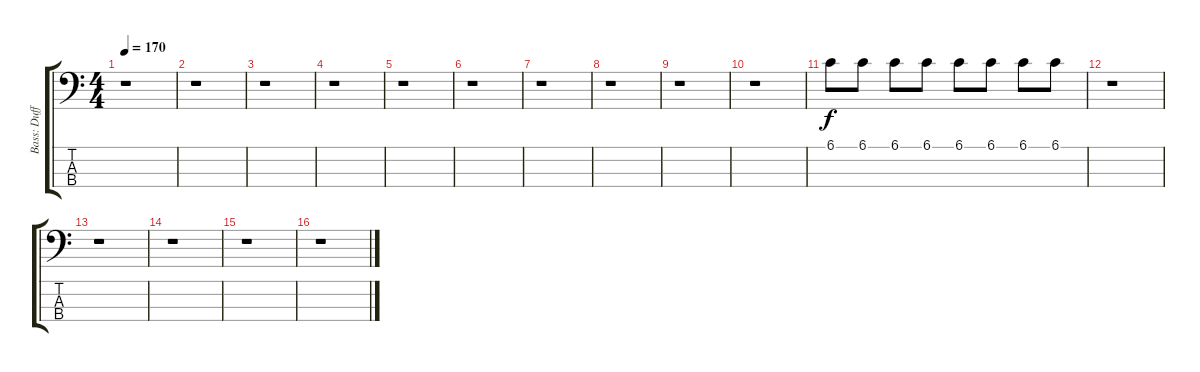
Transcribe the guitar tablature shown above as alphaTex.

\track ("Bass: Duff" "Bass: Duff") {solo instrument electricbassfinger}
\staff {score tabs}
\tuning (Gb2 Db2 Ab1 Eb1) {hide}
\ts (4 4)
\tempo 170
\clef f4
\ks c
r.1{dy f} |
r.1 |
r.1 |
r.1 |
r.1 |
r.1 |
r.1 |
r.1 |
r.1 |
r.1 |
6.1.8 6.1.8 6.1.8 6.1.8 6.1.8 6.1.8 6.1.8 6.1.8 |
r.1 |
r.1 |
r.1 |
r.1 |
r.1
